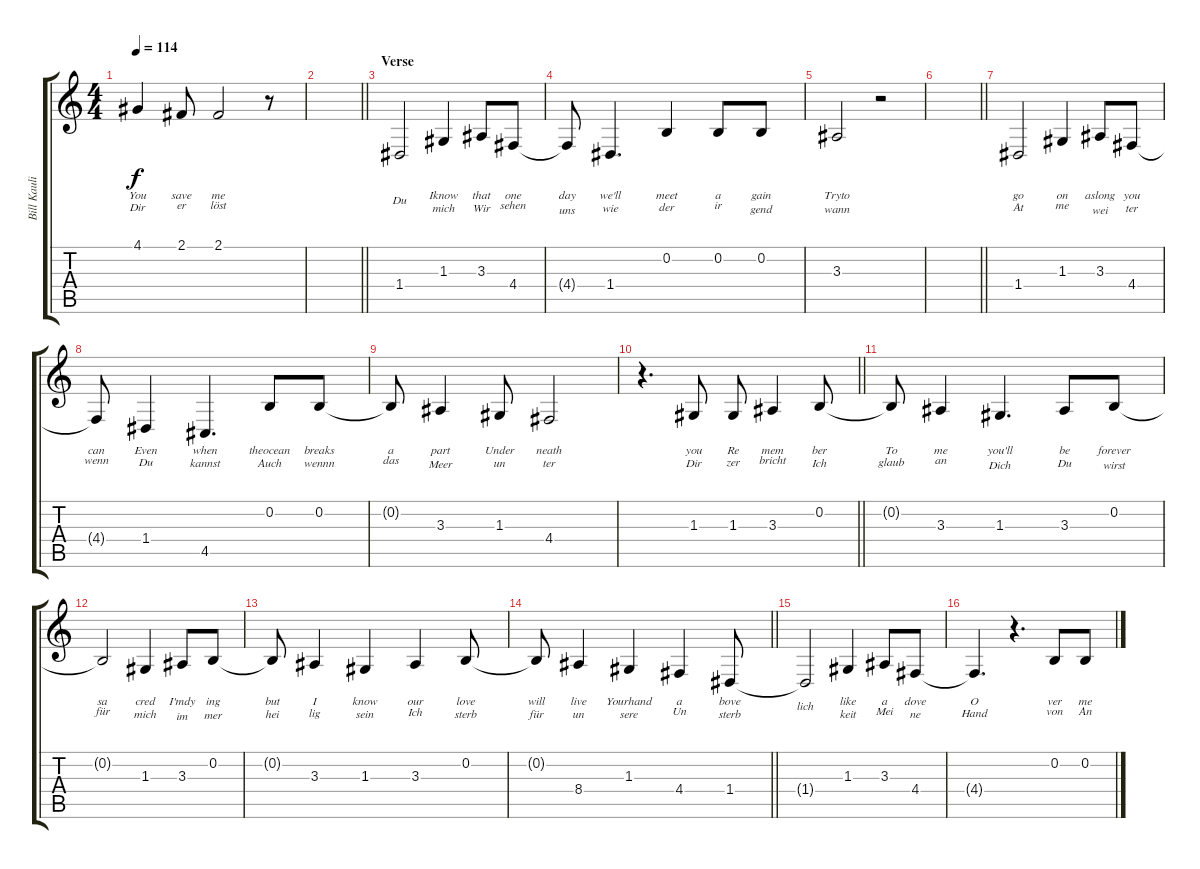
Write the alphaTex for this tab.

\track ("Bill Kaulitz" "Bill Kauli") {instrument electricgrandpiano}
\staff {score tabs}
\tuning (E4 B3 G3 D3 A2 E2) {hide}
\ts (4 4)
\tempo 114
\clef g2
\ks c
4.1.4{lyrics (0 "You") lyrics (1 "Dir") lyrics (2 "") lyrics (3 "") lyrics (4 "") dy f} 2.1.8{lyrics (0 "save") lyrics (1 "er") lyrics (2 "") lyrics (3 "") lyrics (4 "")} 2.1.2{lyrics (0 "me") lyrics (1 "löst") lyrics (2 "") lyrics (3 "") lyrics (4 "")} r.8 |
\barLineRight lightlight
|
\section ("" "Verse")
1.4.2{lyrics (0 "") lyrics (1 "Du") lyrics (2 "") lyrics (3 "") lyrics (4 "")} 1.3.4{lyrics (0 "Iknow") lyrics (1 "mich") lyrics (2 "") lyrics (3 "") lyrics (4 "")} 3.3.8{lyrics (0 "that") lyrics (1 "Wir") lyrics (2 "") lyrics (3 "") lyrics (4 "")} 4.4.8{lyrics (0 "one") lyrics (1 "sehen") lyrics (2 "") lyrics (3 "") lyrics (4 "")} |
4.4{t}.8{lyrics (0 "day") lyrics (1 "uns") lyrics (2 "") lyrics (3 "") lyrics (4 "")} 1.4.4{d lyrics (0 "we'll") lyrics (1 "wie") lyrics (2 "") lyrics (3 "") lyrics (4 "")} 0.2.4{lyrics (0 "meet") lyrics (1 "der") lyrics (2 "") lyrics (3 "") lyrics (4 "")} 0.2.8{lyrics (0 "a") lyrics (1 "ir") lyrics (2 "") lyrics (3 "") lyrics (4 "")} 0.2.8{lyrics (0 "gain") lyrics (1 "gend") lyrics (2 "") lyrics (3 "") lyrics (4 "")} |
3.3.2{lyrics (0 "Tryto") lyrics (1 "wann") lyrics (2 "") lyrics (3 "") lyrics (4 "")} r.2 |
\barLineRight lightlight
|
1.4.2{lyrics (0 "go") lyrics (1 "At") lyrics (2 "") lyrics (3 "") lyrics (4 "")} 1.3.4{lyrics (0 "on") lyrics (1 "me") lyrics (2 "") lyrics (3 "") lyrics (4 "")} 3.3.8{lyrics (0 "aslong") lyrics (1 "wei") lyrics (2 "") lyrics (3 "") lyrics (4 "")} 4.4.8{lyrics (0 "you") lyrics (1 "ter") lyrics (2 "") lyrics (3 "") lyrics (4 "")} |
4.4{t}.8{lyrics (0 "can") lyrics (1 "wenn") lyrics (2 "") lyrics (3 "") lyrics (4 "")} 1.4.4{lyrics (0 "Even") lyrics (1 "Du") lyrics (2 "") lyrics (3 "") lyrics (4 "")} 4.5.4{d lyrics (0 "when") lyrics (1 "kannst") lyrics (2 "") lyrics (3 "") lyrics (4 "")} 0.2.8{lyrics (0 "theocean") lyrics (1 "Auch") lyrics (2 "") lyrics (3 "") lyrics (4 "")} 0.2.8{lyrics (0 "breaks") lyrics (1 "wennn") lyrics (2 "") lyrics (3 "") lyrics (4 "")} |
0.2{t}.8{lyrics (0 "a") lyrics (1 "das") lyrics (2 "") lyrics (3 "") lyrics (4 "")} 3.3.4{lyrics (0 "part") lyrics (1 "Meer") lyrics (2 "") lyrics (3 "") lyrics (4 "")} 1.3.8{lyrics (0 "Under") lyrics (1 "un") lyrics (2 "") lyrics (3 "") lyrics (4 "")} 4.4.2{lyrics (0 "neath") lyrics (1 "ter") lyrics (2 "") lyrics (3 "") lyrics (4 "")} |
\barLineRight lightlight
r.4{d} 1.3.8{lyrics (0 "you") lyrics (1 "Dir") lyrics (2 "") lyrics (3 "") lyrics (4 "")} 1.3.8{lyrics (0 "Re") lyrics (1 "zer") lyrics (2 "") lyrics (3 "") lyrics (4 "")} 3.3.4{lyrics (0 "mem") lyrics (1 "bricht") lyrics (2 "") lyrics (3 "") lyrics (4 "")} 0.2.8{lyrics (0 "ber") lyrics (1 "Ich") lyrics (2 "") lyrics (3 "") lyrics (4 "")} |
0.2{t}.8{lyrics (0 "To") lyrics (1 "glaub") lyrics (2 "") lyrics (3 "") lyrics (4 "")} 3.3.4{lyrics (0 "me") lyrics (1 "an") lyrics (2 "") lyrics (3 "") lyrics (4 "")} 1.3.4{d lyrics (0 "you'll") lyrics (1 "Dich") lyrics (2 "") lyrics (3 "") lyrics (4 "")} 3.3.8{lyrics (0 "be") lyrics (1 "Du") lyrics (2 "") lyrics (3 "") lyrics (4 "")} 0.2.8{lyrics (0 "forever") lyrics (1 "wirst") lyrics (2 "") lyrics (3 "") lyrics (4 "")} |
0.2{t}.2{lyrics (0 "sa") lyrics (1 "für") lyrics (2 "") lyrics (3 "") lyrics (4 "")} 1.3.4{lyrics (0 "cred") lyrics (1 "mich") lyrics (2 "") lyrics (3 "") lyrics (4 "")} 3.3.8{lyrics (0 "I'mdy") lyrics (1 "im") lyrics (2 "") lyrics (3 "") lyrics (4 "")} 0.2.8{lyrics (0 "ing") lyrics (1 "mer") lyrics (2 "") lyrics (3 "") lyrics (4 "")} |
0.2{t}.8{lyrics (0 "but") lyrics (1 "hei") lyrics (2 "") lyrics (3 "") lyrics (4 "")} 3.3.4{lyrics (0 "I") lyrics (1 "lig") lyrics (2 "") lyrics (3 "") lyrics (4 "")} 1.3.4{lyrics (0 "know") lyrics (1 "sein") lyrics (2 "") lyrics (3 "") lyrics (4 "")} 3.3.4{lyrics (0 "our") lyrics (1 "Ich") lyrics (2 "") lyrics (3 "") lyrics (4 "")} 0.2.8{lyrics (0 "love") lyrics (1 "sterb") lyrics (2 "") lyrics (3 "") lyrics (4 "")} |
\barLineRight lightlight
0.2{t}.8{lyrics (0 "will") lyrics (1 "für") lyrics (2 "") lyrics (3 "") lyrics (4 "")} 8.4.4{lyrics (0 "live") lyrics (1 "un") lyrics (2 "") lyrics (3 "") lyrics (4 "")} 1.3.4{lyrics (0 "Yourhand") lyrics (1 "sere") lyrics (2 "") lyrics (3 "") lyrics (4 "")} 4.4.4{lyrics (0 "a") lyrics (1 "Un") lyrics (2 "") lyrics (3 "") lyrics (4 "")} 1.4.8{lyrics (0 "bove") lyrics (1 "sterb") lyrics (2 "") lyrics (3 "") lyrics (4 "")} |
1.4{t}.2{lyrics (0 "") lyrics (1 "lich") lyrics (2 "") lyrics (3 "") lyrics (4 "")} 1.3.4{lyrics (0 "like") lyrics (1 "keit") lyrics (2 "") lyrics (3 "") lyrics (4 "")} 3.3.8{lyrics (0 "a") lyrics (1 "Mei") lyrics (2 "") lyrics (3 "") lyrics (4 "")} 4.4.8{lyrics (0 "dove") lyrics (1 "ne") lyrics (2 "") lyrics (3 "") lyrics (4 "")} |
4.4{t}.4{d lyrics (0 "O") lyrics (1 "Hand") lyrics (2 "") lyrics (3 "") lyrics (4 "")} r.4{d} 0.2.8{lyrics (0 "ver") lyrics (1 "von") lyrics (2 "") lyrics (3 "") lyrics (4 "")} 0.2.8{lyrics (0 "me") lyrics (1 "An") lyrics (2 "") lyrics (3 "") lyrics (4 "")}
